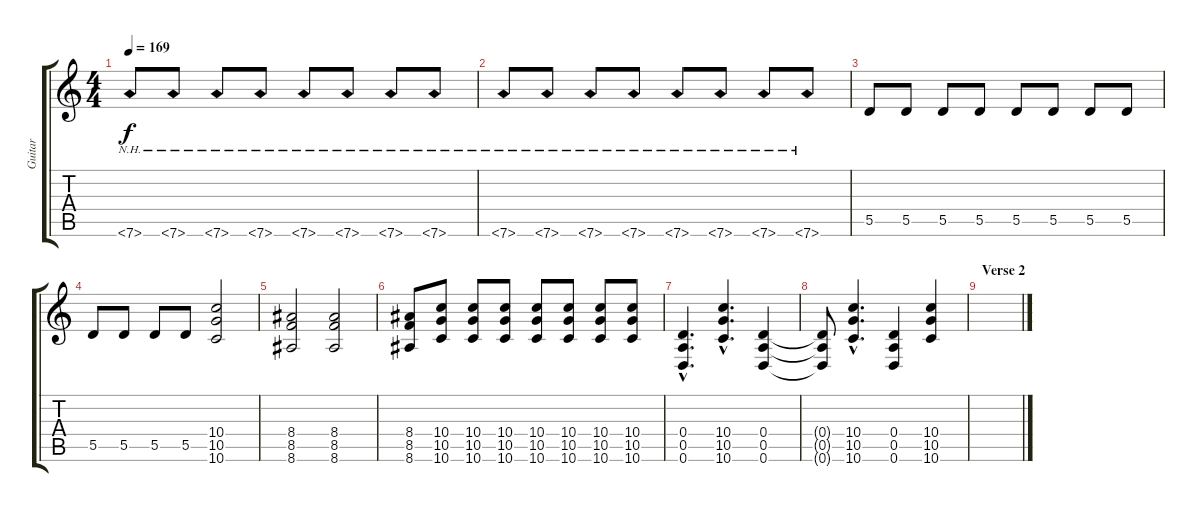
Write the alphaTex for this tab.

\track ("Guitar" "Guitar") {instrument distortionguitar}
\staff {score tabs}
\tuning (E4 B3 G3 D3 A2 D2) {hide}
\ts (4 4)
\tempo 169
\clef g2
\ks c
7.6{nh}.8{dy f} 7.6{nh}.8 7.6{nh}.8 7.6{nh}.8 7.6{nh}.8 7.6{nh}.8 7.6{nh}.8 7.6{nh}.8 |
7.6{nh}.8 7.6{nh}.8 7.6{nh}.8 7.6{nh}.8 7.6{nh}.8 7.6{nh}.8 7.6{nh}.8 7.6{nh}.8 |
5.5.8 5.5.8 5.5.8 5.5.8 5.5.8 5.5.8 5.5.8 5.5.8 |
5.5.8 5.5.8 5.5.8 5.5.8 (10.4 10.5 10.6).2 |
(8.4 8.5 8.6).2 (8.4 8.5 8.6).2 |
(8.4 8.5 8.6).8 (10.4 10.5 10.6).8 (10.4 10.5 10.6).8 (10.4 10.5 10.6).8 (10.4 10.5 10.6).8 (10.4 10.5 10.6).8 (10.4 10.5 10.6).8 (10.4 10.5 10.6).8 |
(0.4{hac} 0.5{hac} 0.6{hac}).4{d} (10.4{hac} 10.5{hac} 10.6{hac}).4{d} (0.4 0.5 0.6).4 |
(0.4{t} 0.5{t} 0.6{t}).8 (10.4{hac} 10.5{hac} 10.6{hac}).4{d} (0.4 0.5 0.6).4 (10.4 10.5 10.6).4 |
\section ("" "Verse 2")
